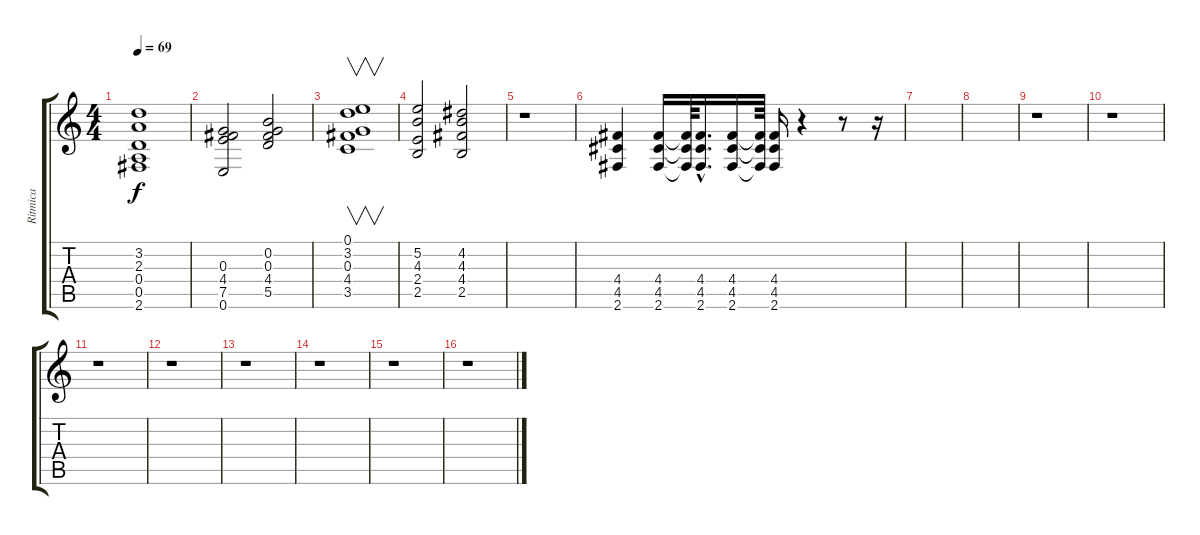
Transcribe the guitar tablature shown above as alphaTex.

\track ("Ritmica" "Ritmica") {instrument distortionguitar}
\staff {score tabs}
\tuning (E4 B3 G3 D3 A2 E2) {hide}
\ts (4 4)
\tempo 69
\clef g2
\ks c
(3.2 2.3 0.4 0.5 2.6).1{dy f} |
(0.3 4.4 7.5 0.6).2 (0.2 0.3 4.4 5.5).2 |
(0.1 3.2 0.3 4.4 3.5).1{v} |
(5.2 4.3 2.4 2.5).2 (4.2 4.3 4.4 2.5).2 |
r.1 |
(4.4 4.5 2.6).4 (4.4 4.5 2.6).16 (4.4{t} 4.5{t} 2.6{t}).64 (4.4{hac} 4.5{hac} 2.6{hac}).16{d} (4.4 4.5 2.6).16 (4.4{t} 4.5{t} 2.6{t}).64 (4.4 4.5 2.6).16 r.4 r.8 r.16 |
|
|
r.1 |
r.1 |
r.1 |
r.1 |
r.1 |
r.1 |
r.1 |
r.1
